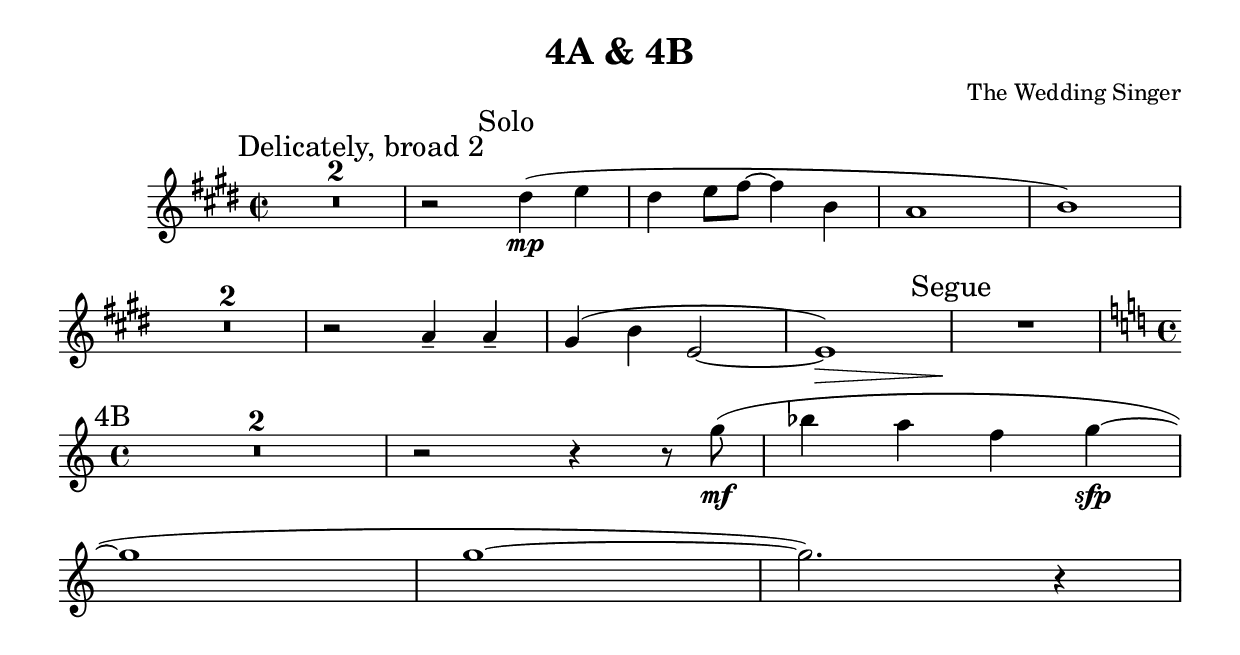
\header {
  title = "4A & 4B"
  composer = "The Wedding Singer"
}

\score {
  \relative c' {
      \override Score.BarNumber.break-visibility = ##(#f #f #f)
  \key e \major
    \compressFullBarRests
    \time 2/2 
    \mark "Delicately, broad 2" R1*2 r2 \mark "Solo" dis'4\mp( e | dis e8 fis ~ fis4 b, | a1 b) \break 
    R1*2 r2 a4-- a-- gis( b e,2 ~ e1)\> \mark "Segue" R1\! \break

    \time 4/4 \key c \major
    \mark "4B" R1*2 r2 r4 r8 g'8\mf( | bes4 a f g\sfp ~ \break
    g1\> g ~ g2.) r4


  }

  \layout {}
  \midi {}
}